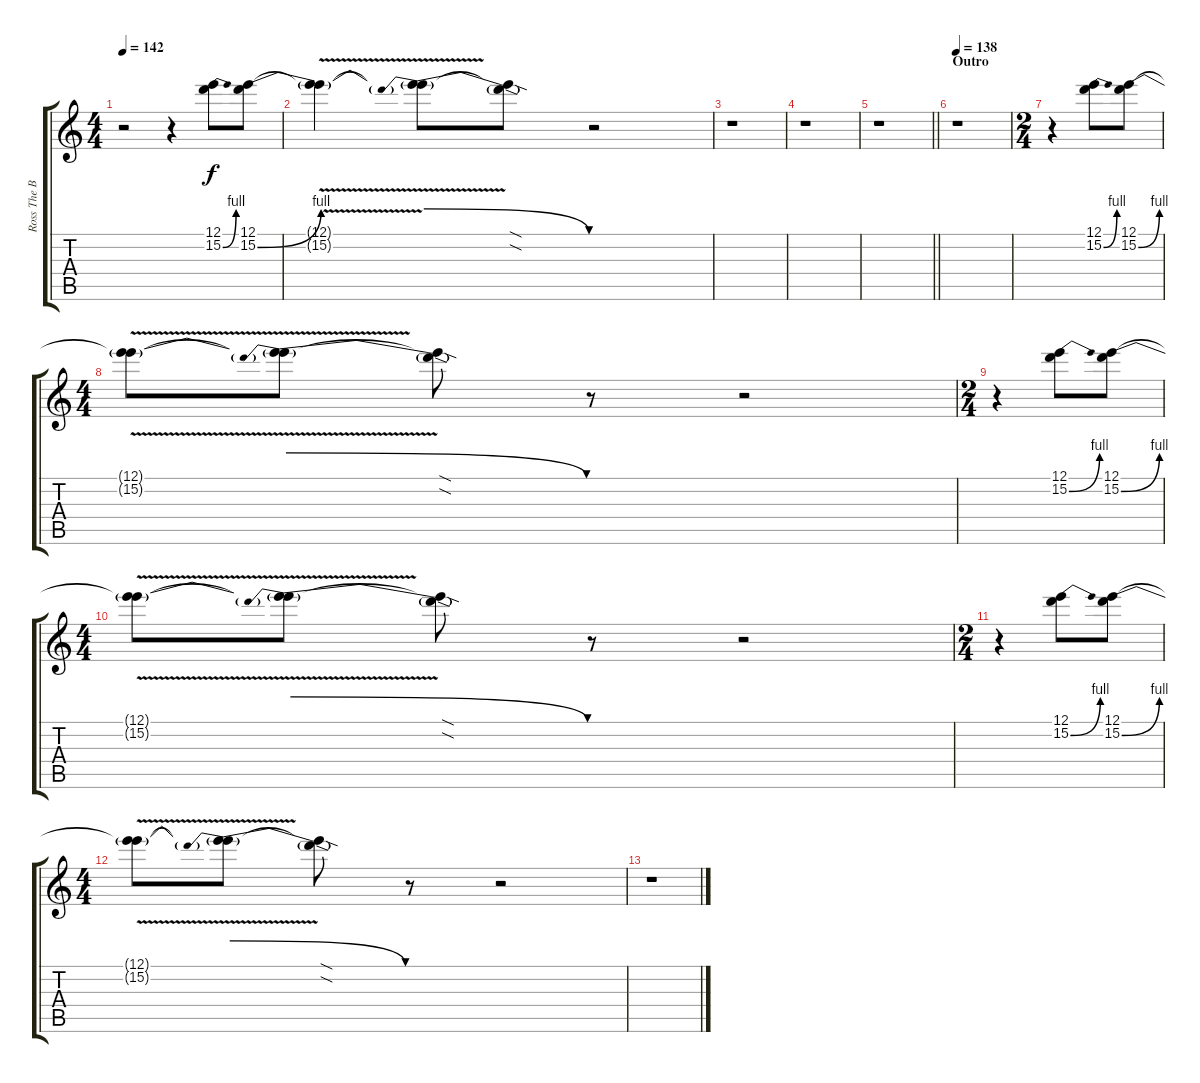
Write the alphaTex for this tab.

\track ("Ross The Boss-Lead" "Ross The B") {instrument distortionguitar}
\staff {score tabs}
\tuning (E4 B3 G3 D3 A2 E2) {hide}
\ts (4 4)
\tempo 142
\clef g2
\ks c
r.2{dy f} r.4 (12.1 15.2{be (bend 0 0 60 4)}).8 (12.1 15.2{be (bend 0 0 60 4)}).8 |
(12.1{v t} 15.2{v t}).4 (12.1{t} 15.2{be (prebendrelease 0 4 60 0) t}).8 (12.1{sod t} 15.2{sod t}).8 r.2 |
r.1 |
r.1 |
\barLineRight lightlight
r.1 |
\section ("" "Outro")
\tempo 138
r.1 |
\ts (2 4)
r.4 (12.1 15.2{be (bend 0 0 60 4)}).8 (12.1 15.2{be (bend 0 0 60 4)}).8 |
\ts (4 4)
(12.1{v t} 15.2{v t}).8 (12.1{t} 15.2{be (prebendrelease 0 4 60 0) t}).8 (12.1{sod t} 15.2{sod t}).8 r.8 r.2 |
\ts (2 4)
r.4 (12.1 15.2{be (bend 0 0 60 4)}).8 (12.1 15.2{be (bend 0 0 60 4)}).8 |
\ts (4 4)
(12.1{v t} 15.2{v t}).8 (12.1{t} 15.2{be (prebendrelease 0 4 60 0) t}).8 (12.1{sod t} 15.2{sod t}).8 r.8 r.2 |
\ts (2 4)
r.4 (12.1 15.2{be (bend 0 0 60 4)}).8 (12.1 15.2{be (bend 0 0 60 4)}).8 |
\ts (4 4)
(12.1{v t} 15.2{v t}).8 (12.1{t} 15.2{be (prebendrelease 0 4 60 0) t}).8 (12.1{sod t} 15.2{sod t}).8 r.8 r.2 |
r.1
